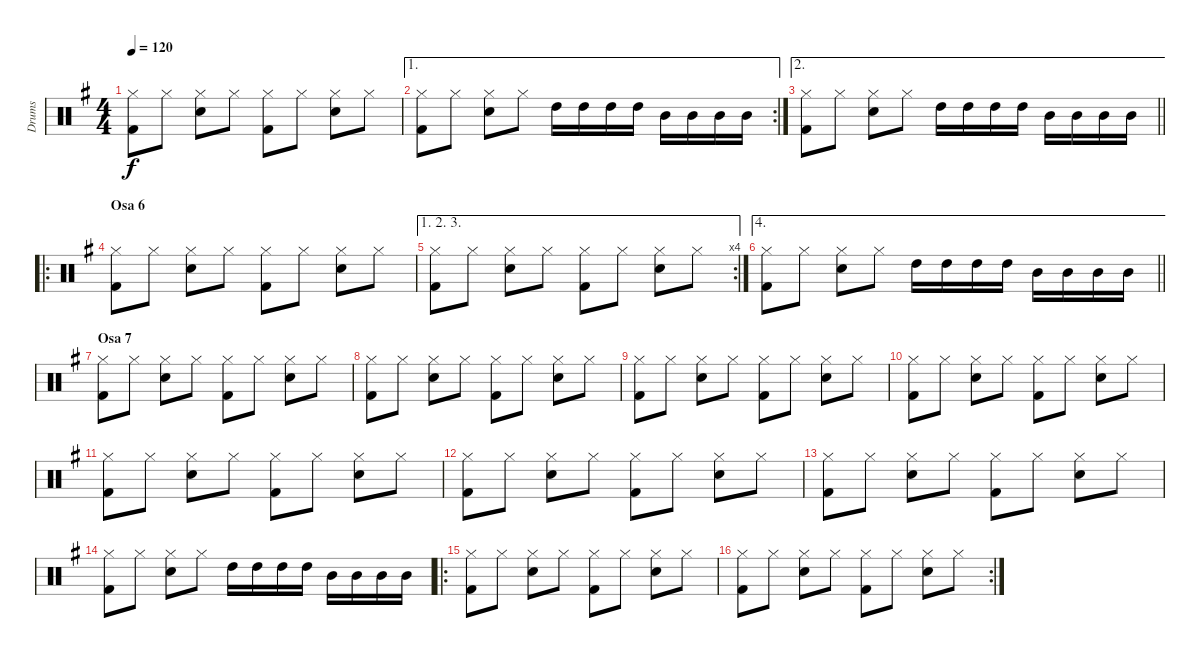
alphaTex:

\track ("Drums" "Drums") {instrument percussion}
\staff
\articulation defaults
\ts (4 4)
\tempo 120
\clef neutral
\ks g
("Hi-Hat (closed)" "Kick (hit) 2").8{dy f} "Hi-Hat (closed)".8 ("Hi-Hat (closed)" "Electric Snare (hit)").8 "Hi-Hat (closed)".8 ("Hi-Hat (closed)" "Kick (hit) 2").8 "Hi-Hat (closed)".8 ("Hi-Hat (closed)" "Electric Snare (hit)").8 "Hi-Hat (closed)".8 |
\ae 1
\rc 2
("Hi-Hat (closed)" "Kick (hit) 2").8 "Hi-Hat (closed)".8 ("Hi-Hat (closed)" "Electric Snare (hit)").8 "Hi-Hat (closed)".8 "High Tom (hit)".16 "High Tom (hit)".16 "High Tom (hit)".16 "High Tom (hit)".16 "Mid Tom (hit)".16 "Mid Tom (hit)".16 "Mid Tom (hit)".16 "Mid Tom (hit)".16 |
\ae 2
\barLineRight lightlight
("Hi-Hat (closed)" "Kick (hit) 2").8 "Hi-Hat (closed)".8 ("Hi-Hat (closed)" "Electric Snare (hit)").8 "Hi-Hat (closed)".8 "High Tom (hit)".16 "High Tom (hit)".16 "High Tom (hit)".16 "High Tom (hit)".16 "Mid Tom (hit)".16 "Mid Tom (hit)".16 "Mid Tom (hit)".16 "Mid Tom (hit)".16 |
\ro
\section ("" "Osa 6")
("Hi-Hat (closed)" "Kick (hit) 2").8 "Hi-Hat (closed)".8 ("Hi-Hat (closed)" "Electric Snare (hit)").8 "Hi-Hat (closed)".8 ("Hi-Hat (closed)" "Kick (hit) 2").8 "Hi-Hat (closed)".8 ("Hi-Hat (closed)" "Electric Snare (hit)").8 "Hi-Hat (closed)".8 |
\ae (1 2 3)
\rc 4
("Hi-Hat (closed)" "Kick (hit) 2").8 "Hi-Hat (closed)".8 ("Hi-Hat (closed)" "Electric Snare (hit)").8 "Hi-Hat (closed)".8 ("Hi-Hat (closed)" "Kick (hit) 2").8 "Hi-Hat (closed)".8 ("Hi-Hat (closed)" "Electric Snare (hit)").8 "Hi-Hat (closed)".8 |
\ae 4
\barLineRight lightlight
("Hi-Hat (closed)" "Kick (hit) 2").8 "Hi-Hat (closed)".8 ("Hi-Hat (closed)" "Electric Snare (hit)").8 "Hi-Hat (closed)".8 "High Tom (hit)".16 "High Tom (hit)".16 "High Tom (hit)".16 "High Tom (hit)".16 "Mid Tom (hit)".16 "Mid Tom (hit)".16 "Mid Tom (hit)".16 "Mid Tom (hit)".16 |
\section ("" "Osa 7")
("Hi-Hat (closed)" "Kick (hit) 2").8 "Hi-Hat (closed)".8 ("Hi-Hat (closed)" "Electric Snare (hit)").8 "Hi-Hat (closed)".8 ("Hi-Hat (closed)" "Kick (hit) 2").8 "Hi-Hat (closed)".8 ("Hi-Hat (closed)" "Electric Snare (hit)").8 "Hi-Hat (closed)".8 |
("Hi-Hat (closed)" "Kick (hit) 2").8 "Hi-Hat (closed)".8 ("Hi-Hat (closed)" "Electric Snare (hit)").8 "Hi-Hat (closed)".8 ("Hi-Hat (closed)" "Kick (hit) 2").8 "Hi-Hat (closed)".8 ("Hi-Hat (closed)" "Electric Snare (hit)").8 "Hi-Hat (closed)".8 |
("Hi-Hat (closed)" "Kick (hit) 2").8 "Hi-Hat (closed)".8 ("Hi-Hat (closed)" "Electric Snare (hit)").8 "Hi-Hat (closed)".8 ("Hi-Hat (closed)" "Kick (hit) 2").8 "Hi-Hat (closed)".8 ("Hi-Hat (closed)" "Electric Snare (hit)").8 "Hi-Hat (closed)".8 |
("Hi-Hat (closed)" "Kick (hit) 2").8 "Hi-Hat (closed)".8 ("Hi-Hat (closed)" "Electric Snare (hit)").8 "Hi-Hat (closed)".8 ("Hi-Hat (closed)" "Kick (hit) 2").8 "Hi-Hat (closed)".8 ("Hi-Hat (closed)" "Electric Snare (hit)").8 "Hi-Hat (closed)".8 |
("Hi-Hat (closed)" "Kick (hit) 2").8 "Hi-Hat (closed)".8 ("Hi-Hat (closed)" "Electric Snare (hit)").8 "Hi-Hat (closed)".8 ("Hi-Hat (closed)" "Kick (hit) 2").8 "Hi-Hat (closed)".8 ("Hi-Hat (closed)" "Electric Snare (hit)").8 "Hi-Hat (closed)".8 |
("Hi-Hat (closed)" "Kick (hit) 2").8 "Hi-Hat (closed)".8 ("Hi-Hat (closed)" "Electric Snare (hit)").8 "Hi-Hat (closed)".8 ("Hi-Hat (closed)" "Kick (hit) 2").8 "Hi-Hat (closed)".8 ("Hi-Hat (closed)" "Electric Snare (hit)").8 "Hi-Hat (closed)".8 |
("Hi-Hat (closed)" "Kick (hit) 2").8 "Hi-Hat (closed)".8 ("Hi-Hat (closed)" "Electric Snare (hit)").8 "Hi-Hat (closed)".8 ("Hi-Hat (closed)" "Kick (hit) 2").8 "Hi-Hat (closed)".8 ("Hi-Hat (closed)" "Electric Snare (hit)").8 "Hi-Hat (closed)".8 |
("Hi-Hat (closed)" "Kick (hit) 2").8 "Hi-Hat (closed)".8 ("Hi-Hat (closed)" "Electric Snare (hit)").8 "Hi-Hat (closed)".8 "High Tom (hit)".16 "High Tom (hit)".16 "High Tom (hit)".16 "High Tom (hit)".16 "Mid Tom (hit)".16 "Mid Tom (hit)".16 "Mid Tom (hit)".16 "Mid Tom (hit)".16 |
\ro
("Hi-Hat (closed)" "Kick (hit) 2").8 "Hi-Hat (closed)".8 ("Hi-Hat (closed)" "Electric Snare (hit)").8 "Hi-Hat (closed)".8 ("Hi-Hat (closed)" "Kick (hit) 2").8 "Hi-Hat (closed)".8 ("Hi-Hat (closed)" "Electric Snare (hit)").8 "Hi-Hat (closed)".8 |
\rc 2
("Hi-Hat (closed)" "Kick (hit) 2").8 "Hi-Hat (closed)".8 ("Hi-Hat (closed)" "Electric Snare (hit)").8 "Hi-Hat (closed)".8 ("Hi-Hat (closed)" "Kick (hit) 2").8 "Hi-Hat (closed)".8 ("Hi-Hat (closed)" "Electric Snare (hit)").8 "Hi-Hat (closed)".8
